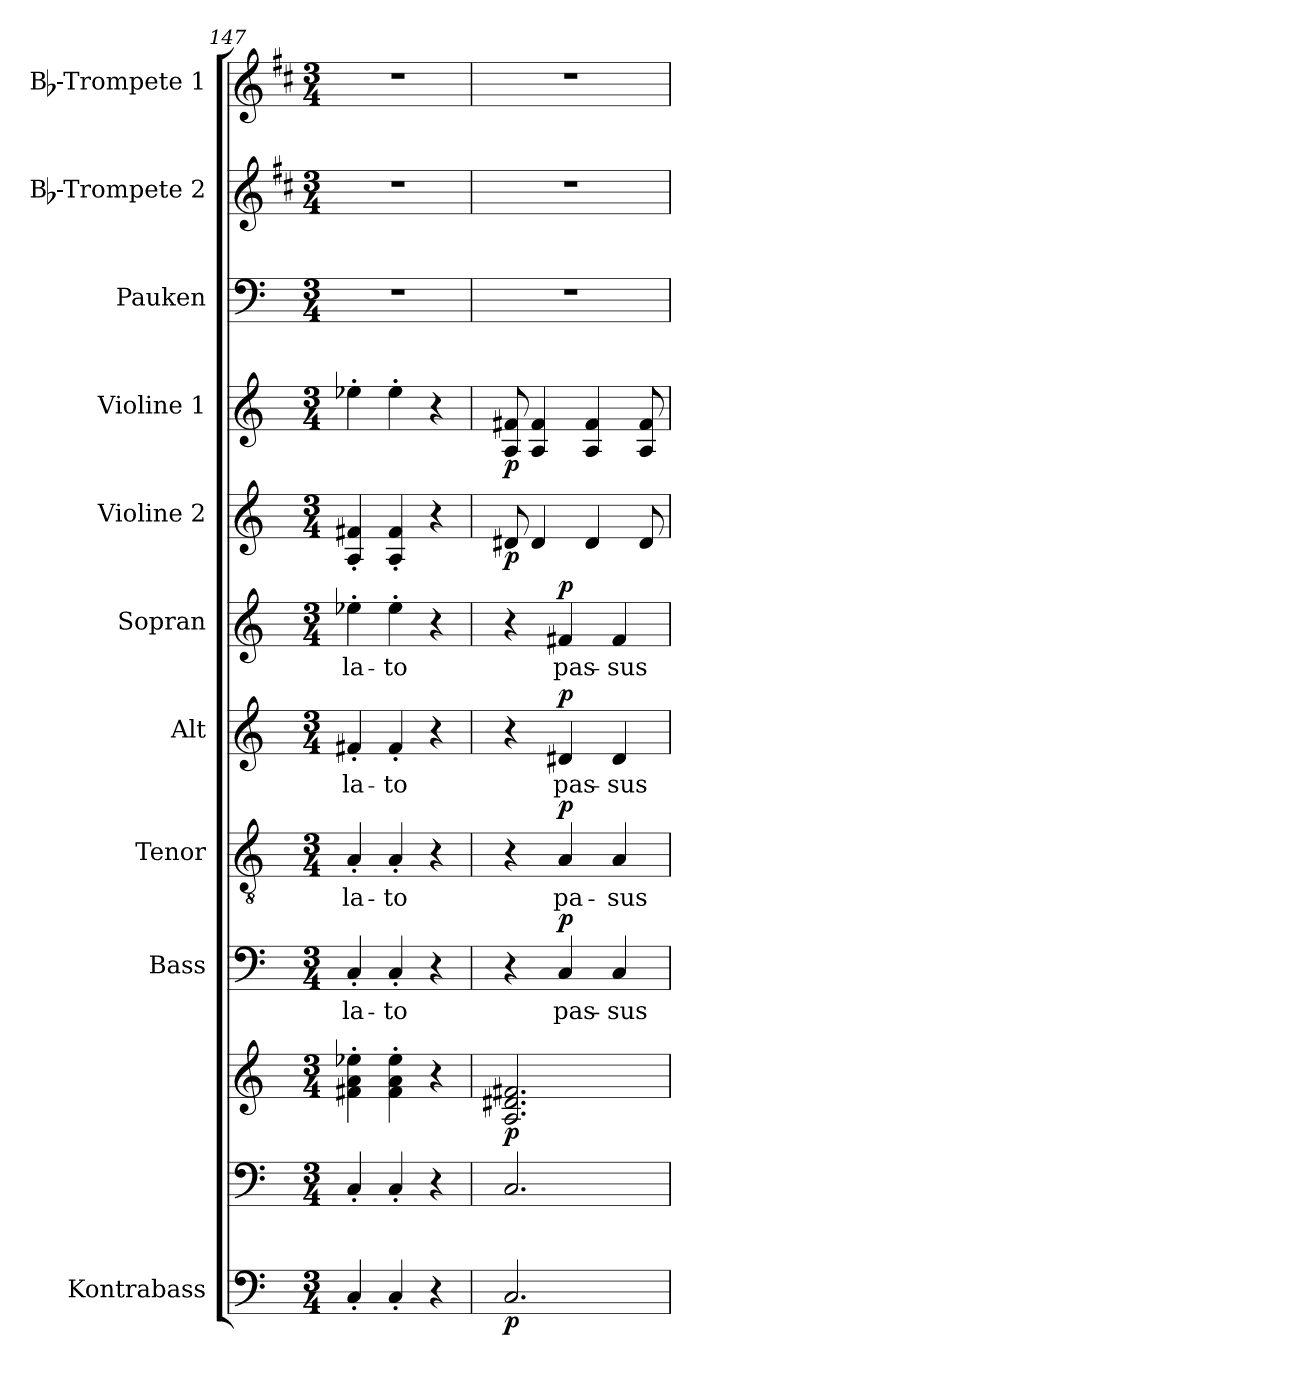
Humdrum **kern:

**kern	**dynam	**kern	**kern	**dynam	**kern	**text	**dynam	**kern	**text	**dynam	**kern	**text	**dynam	**kern	**text	**dynam	**kern	**dynam	**kern	**dynam	**kern	**kern	**kern
*part11	*part11	*part10	*part10	*part10	*part9	*part9	*part9	*part8	*part8	*part8	*part7	*part7	*part7	*part6	*part6	*part6	*part5	*part5	*part4	*part4	*part3	*part2	*part1
*staff12	*staff12	*staff11	*staff10	*staff10/11	*staff9	*staff9	*staff9	*staff8	*staff8	*staff8	*staff7	*staff7	*staff7	*staff6	*staff6	*staff6	*staff5	*staff5	*staff4	*staff4	*staff3	*staff2	*staff1
*I"Kontrabass	*	*	*	*	*I"Bass	*	*	*I"Tenor	*	*	*I"Alt	*	*	*I"Sopran	*	*	*I"Violine 2	*	*I"Violine 1	*	*I"Pauken	*I"Bb-Trompete 2	*I"Bb-Trompete 1
*I'Kb.	*	*	*	*	*I'B.	*	*	*I'T.	*	*	*I'A.	*	*	*I'S.	*	*	*I'Vl. 2	*	*I'Vl. 1	*	*I'Pk.	*I'Bb Trp. 2	*I'Bb Trp. 1
*clefF4	*	*clefF4	*clefG2	*	*clefF4	*	*	*clefGv2	*	*	*clefG2	*	*	*clefG2	*	*	*clefG2	*	*clefG2	*	*clefF4	*clefG2	*clefG2
*ITrd7c12	*	*	*	*	*	*	*	*	*	*	*	*	*	*	*	*	*	*	*	*	*	*ITrd1c2	*ITrd1c2
*k[]	*	*k[]	*k[]	*	*k[]	*	*	*k[]	*	*	*k[]	*	*	*k[]	*	*	*k[]	*	*k[]	*	*k[]	*k[]	*k[]
*C:	*	*C:	*C:	*	*C:	*	*	*C:	*	*	*C:	*	*	*C:	*	*	*C:	*	*C:	*	*C:	*C:	*C:
*M3/4	*	*M3/4	*M3/4	*	*M3/4	*	*	*M3/4	*	*	*M3/4	*	*	*M3/4	*	*	*M3/4	*	*M3/4	*	*M3/4	*M3/4	*M3/4
=147	=147	=147	=147	=147	=147	=147	=147	=147	=147	=147	=147	=147	=147	=147	=147	=147	=147	=147	=147	=147	=147	=147	=147
!	!	!	!	!	!	!LO:LY:b	!	!	!LO:LY:b	!	!	!LO:LY:b	!	!	!LO:LY:b	!	!	!	!	!	!	!	!
4CC'</	.	4C'</	4f#X\'> 4a\'> 4ee-X\'>	.	4C'</	-la-	.	4A'</	-la-	.	4f#X'</	-la-	.	4ee-X'>\	-la-	.	4A/'< 4f#X/'<	.	4ee-X'>\	.	2.r	2.r	2.r
!	!	!	!	!	!	!LO:LY:b	!	!	!LO:LY:b	!	!	!LO:LY:b	!	!	!LO:LY:b	!	!	!	!	!	!	!	!
4CC'</	.	4C'</	4f#\'> 4a\'> 4ee-\'>	.	4C'</	-to	.	4A'</	-to	.	4f#'</	-to	.	4ee-'>\	-to	.	4A/'< 4f#/'<	.	4ee-'>\	.	.	.	.
4r	.	4r	4r	.	4r	.	.	4r	.	.	4r	.	.	4r	.	.	4r	.	4r	.	.	.	.
=148	=148	=148	=148	=148	=148	=148	=148	=148	=148	=148	=148	=148	=148	=148	=148	=148	=148	=148	=148	=148	=148	=148	=148
!	!LO:DY:b	!	!	!LO:DY:b	!	!	!	!	!	!	!	!	!	!	!	!	!	!LO:DY:b	!	!LO:DY:b	!	!	!
2.CC/	p	2.C/	2.A/ 2.d#X/ 2.f#X/	p	4r	.	.	4r	.	.	4r	.	.	4r	.	.	8d#X/	p	8A/ 8f#X/	p	2.r	2.r	2.r
.	.	.	.	.	.	.	.	.	.	.	.	.	.	.	.	.	4d#/	.	4A/ 4f#/	.	.	.	.
!	!	!	!	!	!	!LO:LY:b	!LO:DY:a	!	!LO:LY:b	!LO:DY:a	!	!LO:LY:b	!LO:DY:a	!	!LO:LY:b	!LO:DY:a	!	!	!	!	!	!	!
.	.	.	.	.	4C/	pas-	p	4A/	pa-	p	4d#X/	pas-	p	4f#X/	pas-	p	.	.	.	.	.	.	.
.	.	.	.	.	.	.	.	.	.	.	.	.	.	.	.	.	4d#/	.	4A/ 4f#/	.	.	.	.
!	!	!	!	!	!	!LO:LY:b	!	!	!LO:LY:b	!	!	!LO:LY:b	!	!	!LO:LY:b	!	!	!	!	!	!	!	!
.	.	.	.	.	4C/	-sus	.	4A/	-sus	.	4d#/	-sus	.	4f#/	-sus	.	.	.	.	.	.	.	.
.	.	.	.	.	.	.	.	.	.	.	.	.	.	.	.	.	8d#/	.	8A/ 8f#/	.	.	.	.
=	=	=	=	=	=	=	=	=	=	=	=	=	=	=	=	=	=	=	=	=	=	=	=
*-	*-	*-	*-	*-	*-	*-	*-	*-	*-	*-	*-	*-	*-	*-	*-	*-	*-	*-	*-	*-	*-	*-	*-
